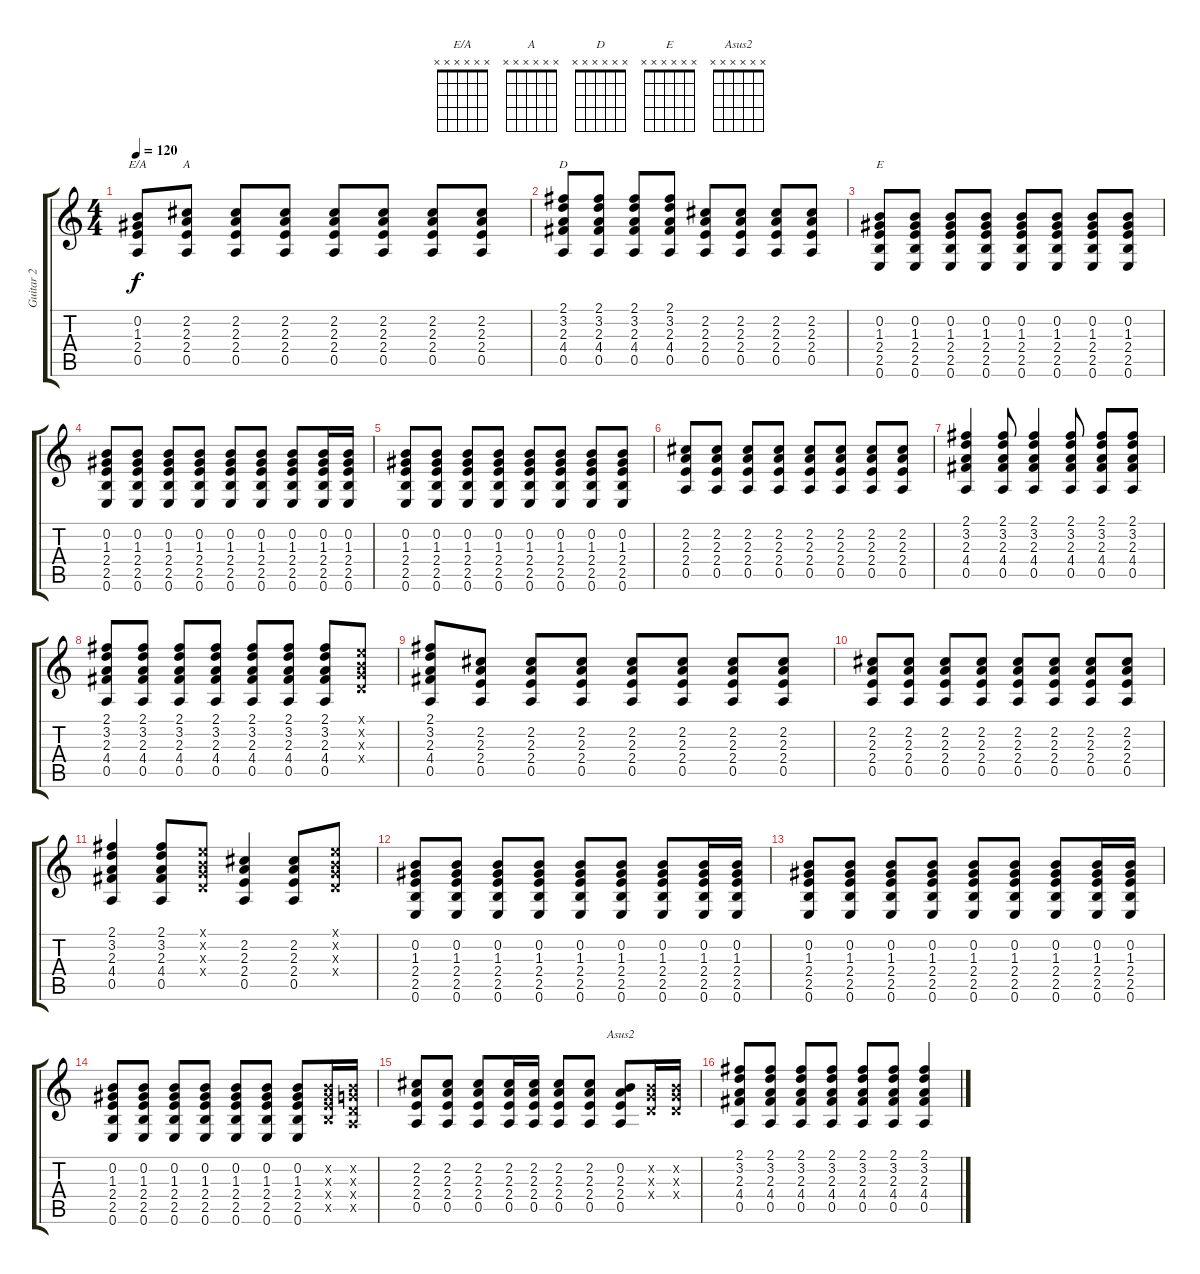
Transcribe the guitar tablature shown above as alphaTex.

\track ("Guitar 2" "Guitar 2") {instrument acousticguitarsteel}
\staff {score tabs}
\tuning (E4 B3 G3 D3 A2 E2) {hide}
\chord ("E/A" x x x x x x) {firstfret 0}
\chord ("A" x x x x x x) {firstfret 0}
\chord ("D" x x x x x x) {firstfret 0}
\chord ("E" x x x x x x) {firstfret 0}
\chord ("Asus2" x x x x x x) {firstfret 0}
\ts (4 4)
\tempo 120
\clef g2
\ks c
(0.2 1.3 2.4 0.5).8{ch "E/A" dy f} (2.2 2.3 2.4 0.5).8{ch "A"} (2.2 2.3 2.4 0.5).8 (2.2 2.3 2.4 0.5).8 (2.2 2.3 2.4 0.5).8 (2.2 2.3 2.4 0.5).8 (2.2 2.3 2.4 0.5).8 (2.2 2.3 2.4 0.5).8 |
(2.1 3.2 2.3 4.4 0.5).8{ch "D"} (2.1 3.2 2.3 4.4 0.5).8 (2.1 3.2 2.3 4.4 0.5).8 (2.1 3.2 2.3 4.4 0.5).8 (2.2 2.3 2.4 0.5).8 (2.2 2.3 2.4 0.5).8 (2.2 2.3 2.4 0.5).8 (2.2 2.3 2.4 0.5).8 |
(0.2 1.3 2.4 2.5 0.6).8{ch "E"} (0.2 1.3 2.4 2.5 0.6).8 (0.2 1.3 2.4 2.5 0.6).8 (0.2 1.3 2.4 2.5 0.6).8 (0.2 1.3 2.4 2.5 0.6).8 (0.2 1.3 2.4 2.5 0.6).8 (0.2 1.3 2.4 2.5 0.6).8 (0.2 1.3 2.4 2.5 0.6).8 |
(0.2 1.3 2.4 2.5 0.6).8 (0.2 1.3 2.4 2.5 0.6).8 (0.2 1.3 2.4 2.5 0.6).8 (0.2 1.3 2.4 2.5 0.6).8 (0.2 1.3 2.4 2.5 0.6).8 (0.2 1.3 2.4 2.5 0.6).8 (0.2 1.3 2.4 2.5 0.6).8 (0.2 1.3 2.4 2.5 0.6).16 (0.2 1.3 2.4 2.5 0.6).16 |
(0.2 1.3 2.4 2.5 0.6).8 (0.2 1.3 2.4 2.5 0.6).8 (0.2 1.3 2.4 2.5 0.6).8 (0.2 1.3 2.4 2.5 0.6).8 (0.2 1.3 2.4 2.5 0.6).8 (0.2 1.3 2.4 2.5 0.6).8 (0.2 1.3 2.4 2.5 0.6).8 (0.2 1.3 2.4 2.5 0.6).8 |
(2.2 2.3 2.4 0.5).8 (2.2 2.3 2.4 0.5).8 (2.2 2.3 2.4 0.5).8 (2.2 2.3 2.4 0.5).8 (2.2 2.3 2.4 0.5).8 (2.2 2.3 2.4 0.5).8 (2.2 2.3 2.4 0.5).8 (2.2 2.3 2.4 0.5).8 |
(2.1 3.2 2.3 4.4 0.5).4 (2.1 3.2 2.3 4.4 0.5).8 (2.1 3.2 2.3 4.4 0.5).4 (2.1 3.2 2.3 4.4 0.5).8 (2.1 3.2 2.3 4.4 0.5).8 (2.1 3.2 2.3 4.4 0.5).8 |
(2.1 3.2 2.3 4.4 0.5).8 (2.1 3.2 2.3 4.4 0.5).8 (2.1 3.2 2.3 4.4 0.5).8 (2.1 3.2 2.3 4.4 0.5).8 (2.1 3.2 2.3 4.4 0.5).8 (2.1 3.2 2.3 4.4 0.5).8 (2.1 3.2 2.3 4.4 0.5).8 (0.1{x} 0.2{x} 0.3{x} 0.4{x}).8 |
(2.1 3.2 2.3 4.4 0.5).8 (2.2 2.3 2.4 0.5).8 (2.2 2.3 2.4 0.5).8 (2.2 2.3 2.4 0.5).8 (2.2 2.3 2.4 0.5).8 (2.2 2.3 2.4 0.5).8 (2.2 2.3 2.4 0.5).8 (2.2 2.3 2.4 0.5).8 |
(2.2 2.3 2.4 0.5).8 (2.2 2.3 2.4 0.5).8 (2.2 2.3 2.4 0.5).8 (2.2 2.3 2.4 0.5).8 (2.2 2.3 2.4 0.5).8 (2.2 2.3 2.4 0.5).8 (2.2 2.3 2.4 0.5).8 (2.2 2.3 2.4 0.5).8 |
(2.1 3.2 2.3 4.4 0.5).4 (2.1 3.2 2.3 4.4 0.5).8 (0.1{x} 0.2{x} 0.3{x} 0.4{x}).8 (2.2 2.3 2.4 0.5).4 (2.2 2.3 2.4 0.5).8 (0.1{x} 0.2{x} 0.3{x} 0.4{x}).8 |
(0.2 1.3 2.4 2.5 0.6).8 (0.2 1.3 2.4 2.5 0.6).8 (0.2 1.3 2.4 2.5 0.6).8 (0.2 1.3 2.4 2.5 0.6).8 (0.2 1.3 2.4 2.5 0.6).8 (0.2 1.3 2.4 2.5 0.6).8 (0.2 1.3 2.4 2.5 0.6).8 (0.2 1.3 2.4 2.5 0.6).16 (0.2 1.3 2.4 2.5 0.6).16 |
(0.2 1.3 2.4 2.5 0.6).8 (0.2 1.3 2.4 2.5 0.6).8 (0.2 1.3 2.4 2.5 0.6).8 (0.2 1.3 2.4 2.5 0.6).8 (0.2 1.3 2.4 2.5 0.6).8 (0.2 1.3 2.4 2.5 0.6).8 (0.2 1.3 2.4 2.5 0.6).8 (0.2 1.3 2.4 2.5 0.6).16 (0.2 1.3 2.4 2.5 0.6).16 |
(0.2 1.3 2.4 2.5 0.6).8 (0.2 1.3 2.4 2.5 0.6).8 (0.2 1.3 2.4 2.5 0.6).8 (0.2 1.3 2.4 2.5 0.6).8 (0.2 1.3 2.4 2.5 0.6).8 (0.2 1.3 2.4 2.5 0.6).8 (0.2 1.3 2.4 2.5 0.6).8 (0.2{x} 1.3{x} 2.4{x} 2.5{x}).16 (0.2{x} 0.3{x} 0.4{x} 0.5{x}).16 |
(2.2 2.3 2.4 0.5).8 (2.2 2.3 2.4 0.5).8 (2.2 2.3 2.4 0.5).8 (2.2 2.3 2.4 0.5).16 (2.2 2.3 2.4 0.5).16 (2.2 2.3 2.4 0.5).8 (2.2 2.3 2.4 0.5).8 (0.2 2.3 2.4 0.5).8{ch "Asus2"} (0.2{x} 0.3{x} 0.4{x}).16 (0.2{x} 0.3{x} 0.4{x}).16 |
(2.1 3.2 2.3 4.4 0.5).8 (2.1 3.2 2.3 4.4 0.5).8 (2.1 3.2 2.3 4.4 0.5).8 (2.1 3.2 2.3 4.4 0.5).8 (2.1 3.2 2.3 4.4 0.5).8 (2.1 3.2 2.3 4.4 0.5).8 (2.1 3.2 2.3 4.4 0.5).4
